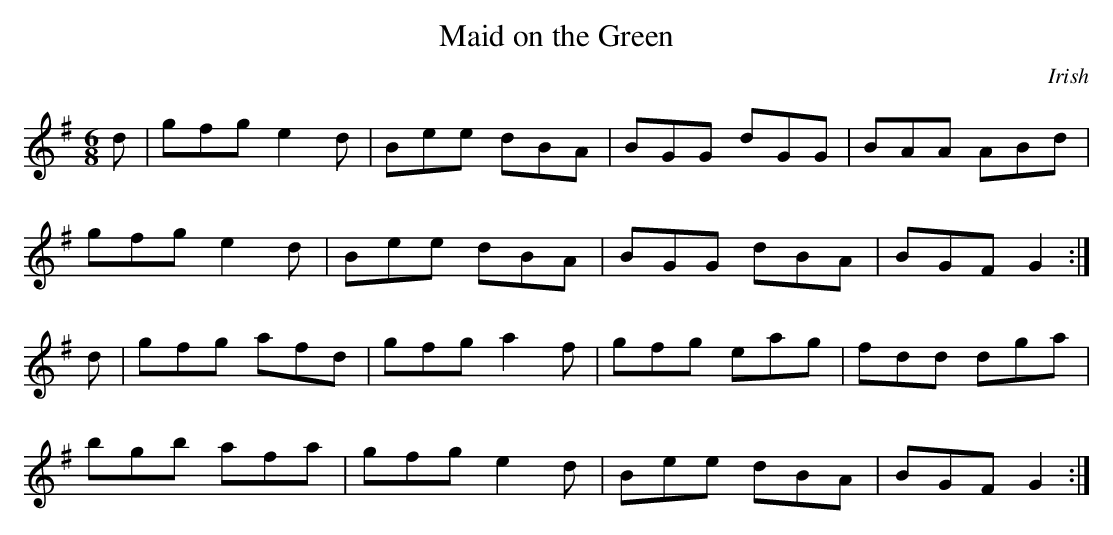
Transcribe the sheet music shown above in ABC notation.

X:1
T:Maid on the Green
M:6/8
K:G
d | gfg e2 d | Bee dBA | BGG dGG | BAA ABd |
gfg e2 d | Bee dBA | BGG dBA | BGF G2 :|
d | gfg afd | gfg a2 f | gfg eag | fdd dga |
bgb afa | gfg e2 d | Bee dBA | BGF G2 :|
